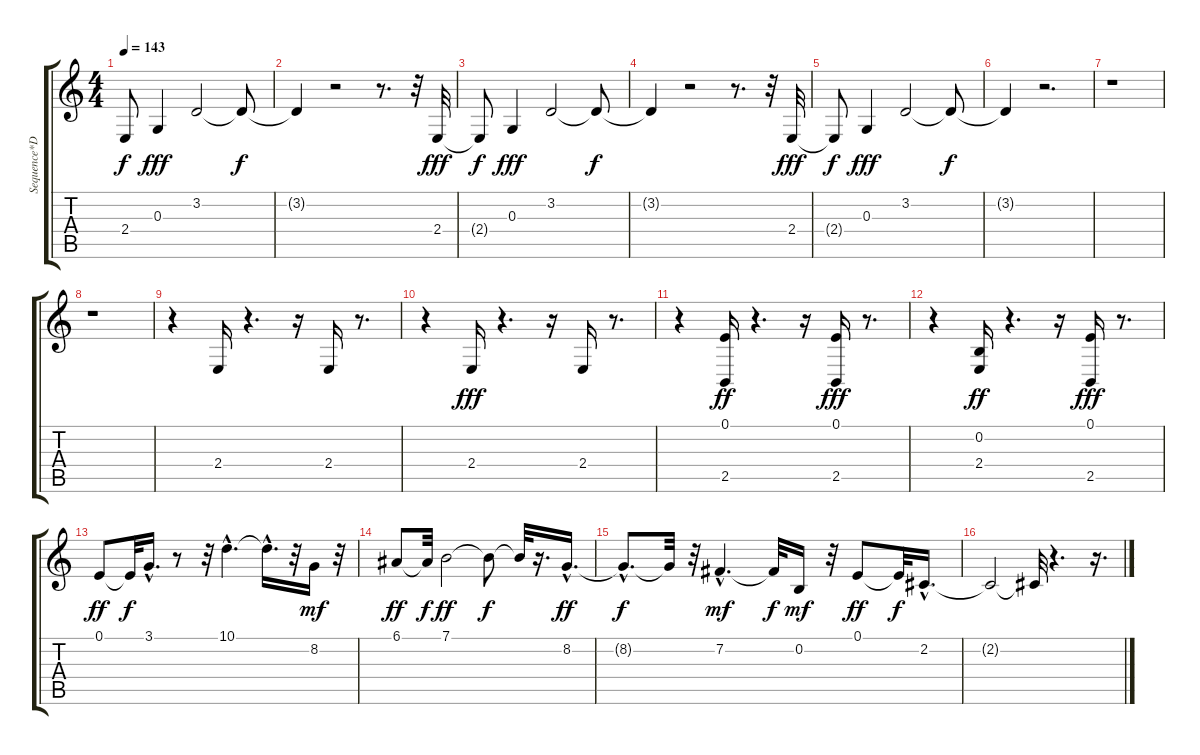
\track ("Sequence*Demixed 07" "Sequence*D") {instrument frenchhorn}
\staff {score tabs}
\tuning (E4 B3 G3 D3 A2 E2) {hide}
\ts (4 4)
\tempo 143
\clef g2
\ks c
2.4{t}.8{dy f} 0.3.4{dy fff} 3.2.2 3.2{t}.8{dy f} |
3.2{t}.4 r.2 r.8{d} r.32 2.4.32{dy fff} |
2.4{t}.8{dy f} 0.3.4{dy fff} 3.2.2 3.2{t}.8{dy f} |
3.2{t}.4 r.2 r.8{d} r.32 2.4.32{dy fff} |
2.4{t}.8{dy f} 0.3.4{dy fff} 3.2.2 3.2{t}.8{dy f} |
3.2{t}.4 r.2{d} |
r.1 |
r.1 |
r.4 2.4.16 r.4{d} r.16 2.4.16 r.8{d} |
r.4 2.4.16{dy fff} r.4{d} r.16 2.4.16 r.8{d} |
r.4 (0.1 2.5).16{dy ff} r.4{d} r.16 (0.1 2.5).16{dy fff} r.8{d} |
r.4 (0.2 2.4).16{dy ff} r.4{d} r.16 (0.1 2.5).16{dy fff} r.8{d} |
0.1.8{dy ff} 0.1{t}.32{dy f} 3.1{hac}.16{d} r.8 r.32 10.1{hac}.4{d} 10.1{hac t}.16{d} r.32 8.2.16{dy mf} r.32 |
6.1.8{dy ff} 6.1{t}.32{dy f} 7.1.2{dy ff} 7.1{t}.8{dy f} 7.1{t}.32 r.16{d} 8.2{hac}.16{d dy ff} |
8.2{hac t}.8{d dy f} 8.2{t}.32 r.32 7.2{hac}.4{d dy mf} 7.2{t}.32{dy f} 0.2.16{dy mf} r.32 0.1.8{dy ff} 0.1{t}.32{dy f} 2.2{hac}.16{d} |
2.2{t}.2 2.2{t}.32 r.4{d} r.16{d}
